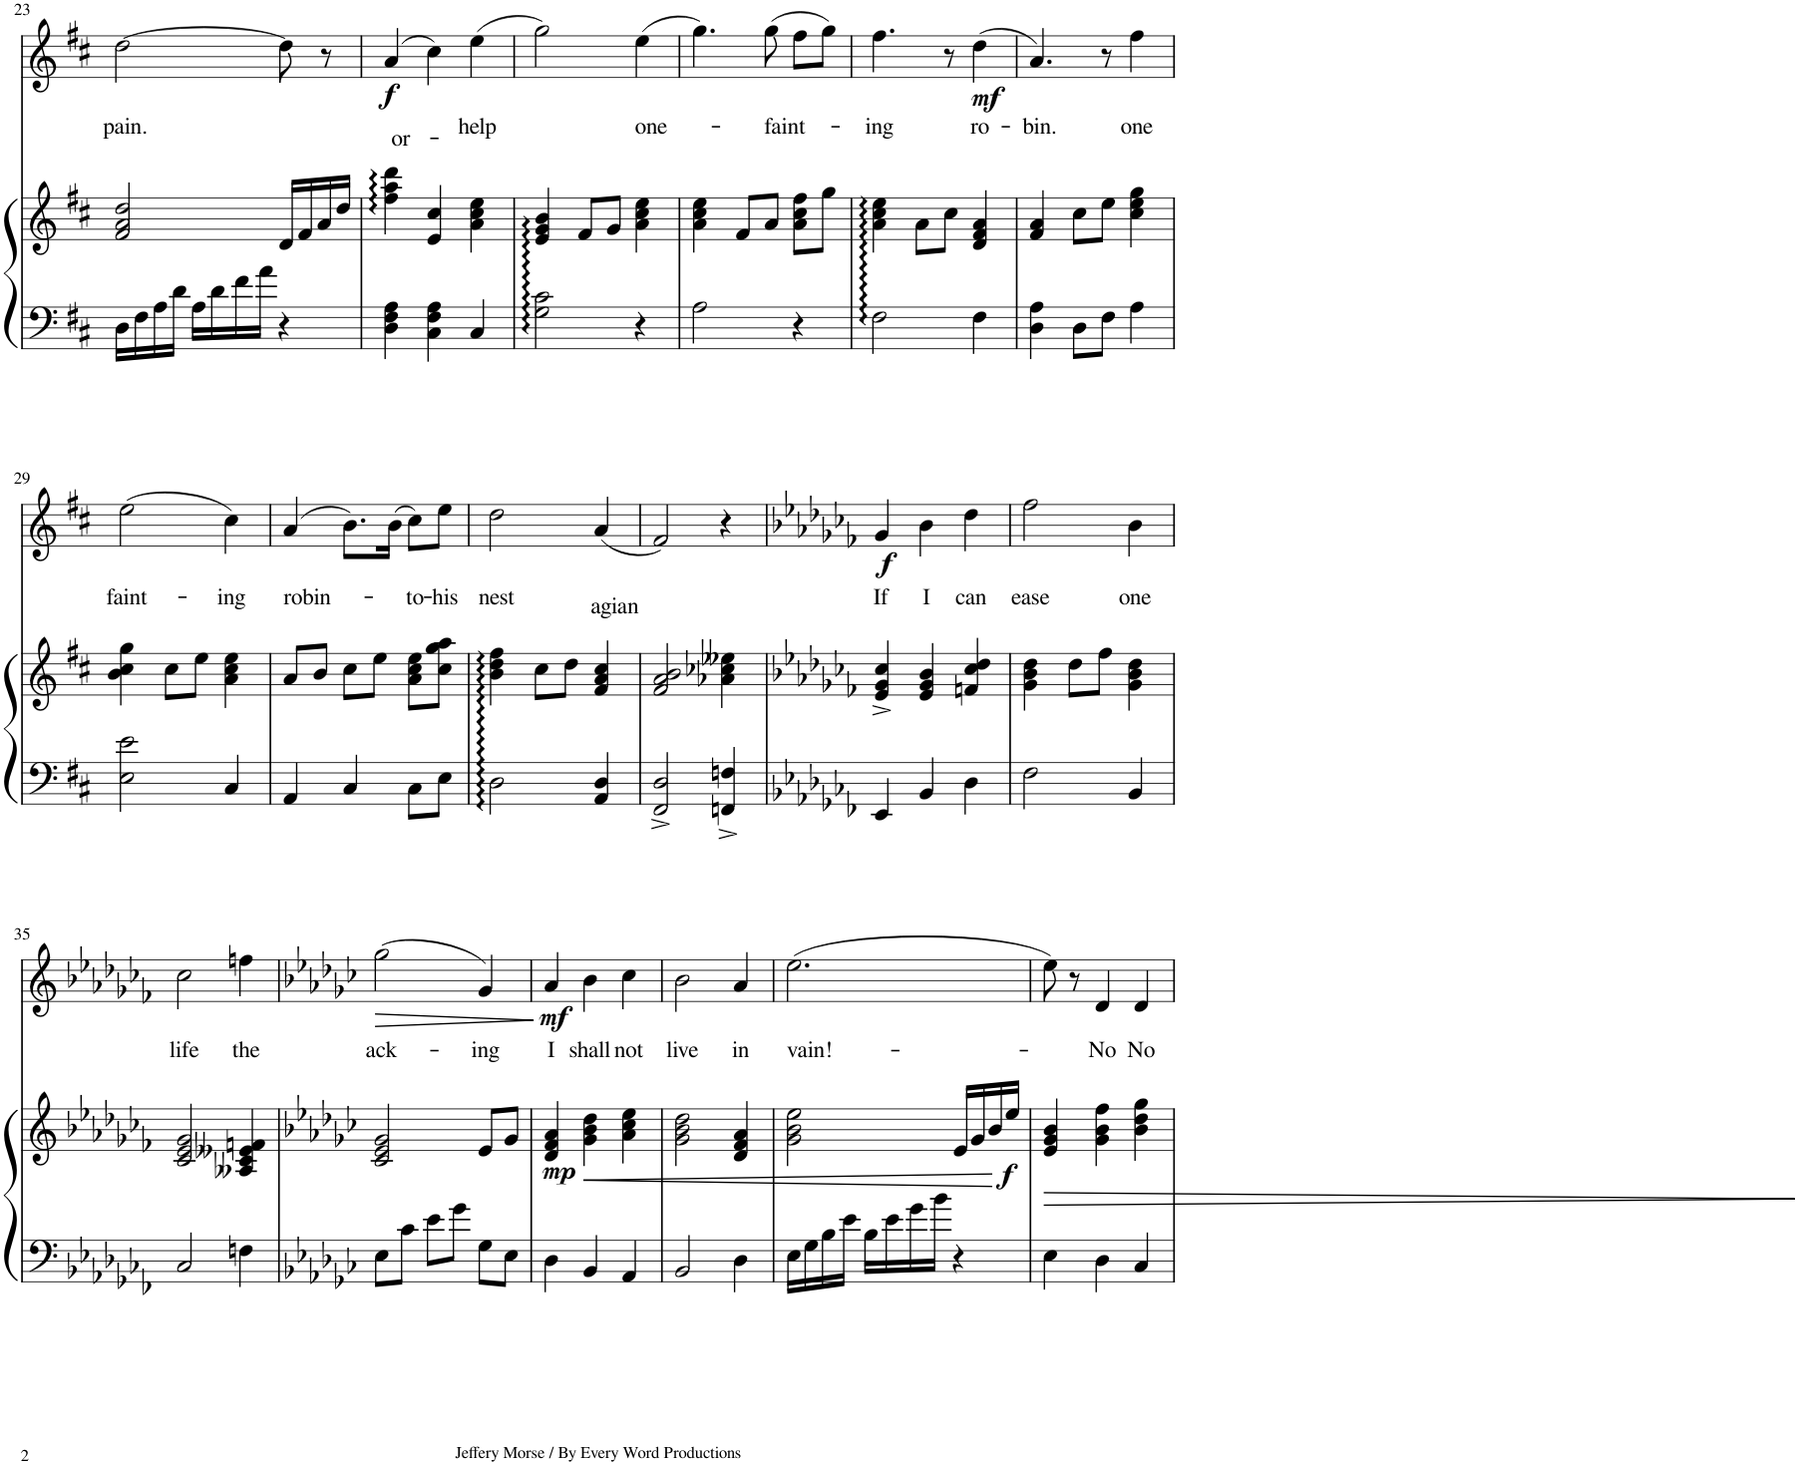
**kern	**kern	**dynam	**kern	**text	**dynam
*part2	*part2	*part2	*part1	*part1	*part1
*staff3	*staff2	*staff2/3	*staff1	*staff1	*staff1
*I"Piano	*	*	*I"Saprano	*	*
*I'Pno	*	*	*	*	*
!!LO:PB:g=z
*clefF4	*clefG2	*	*clefG2	*	*
*k[f#c#]	*k[f#c#]	*	*k[f#c#]	*	*
*M3/4	*M3/4	*	*M3/4	*	*
=23	=23	=23	=23	=23	=23
!	!	!	!	!LO:LY:b	!
16D\LL	2f#/ 2a/ 2dd/	.	[2dd\	pain.	.
16F#\	.	.	.	.	.
16A\	.	.	.	.	.
16d\JJ	.	.	.	.	.
16A\LL	.	.	.	.	.
16d\	.	.	.	.	.
16f#\	.	.	.	.	.
16a\JJ	.	.	.	.	.
4r	16d/LL	.	8dd\]	.	.
.	16f#/	.	.	.	.
.	16a/	.	8r	.	.
.	16dd/JJ	.	.	.	.
=24	=24	=24	=24	=24	=24
!	!	!	!	!LO:LY:b	!LO:DY:b
4D\ 4F#\ 4A\	4ff#\ 4aa\ 4ddd\	.	(4a/	or-	f
4C#\ 4F#\ 4A\	4e/ 4cc#/	.	4cc#\)	.	.
!	!	!	!	!LO:LY:b	!
4C#/	4a\ 4cc#\ 4ee\	.	(4ee\	help	.
=25	=25	=25	=25	=25	=25
2G\ 2c#\	4e/ 4g/ 4b/	.	2gg\)	.	.
.	8f#/L	.	.	.	.
.	8g/J	.	.	.	.
!	!	!	!	!LO:LY:b	!
4r	4a\ 4cc#\ 4ee\	.	(4ee\	one-	.
=26	=26	=26	=26	=26	=26
2A\	4a\ 4cc#\ 4ee\	.	4.gg\)	.	.
.	8f#/L	.	.	.	.
!	!	!	!	!LO:LY:b	!
.	8a/J	.	(8gg\	faint-	.
4r	8a\ 8cc#\ 8ff#\L	.	8ff#\L	.	.
.	8gg\J	.	8gg\J)	.	.
=27	=27	=27	=27	=27	=27
!	!	!	!	!LO:LY:b	!
2F#\	4a\ 4cc#\ 4ee\	.	4.ff#\	ing	.
.	8a\L	.	.	.	.
.	8cc#\J	.	8r	.	.
!	!	!	!	!LO:LY:b	!LO:DY:b
4F#\	4d/ 4f#/ 4a/	.	(4dd\	ro-	mf
=28	=28	=28	=28	=28	=28
!	!	!	!	!LO:LY:b	!
4D\ 4A\	4f#/ 4a/	.	4.a/)	-bin.	.
8D\L	8cc#\L	.	.	.	.
8F#\J	8ee\J	.	8r	.	.
!	!	!	!	!LO:LY:b	!
4A\	4cc#\ 4ee\ 4gg\	.	4ff#\	one	.
!!LO:LB:g=z
=29	=29	=29	=29	=29	=29
!	!	!	!	!LO:LY:b	!
2E\ 2e\	4b\ 4cc#\ 4gg\	.	(2ee\	faint-	.
.	8cc#\L	.	.	.	.
.	8ee\J	.	.	.	.
!	!	!	!	!LO:LY:b	!
4C#/	4a\ 4cc#\ 4ee\	.	4cc#\)	-ing	.
=30	=30	=30	=30	=30	=30
!	!	!	!	!LO:LY:b	!
4AA/	8a/L	.	(4a/	robin-	.
.	8b/J	.	.	.	.
4C#/	8cc#\L	.	8.b\L)	.	.
.	8ee\J	.	.	.	.
.	.	.	(16b\Jk	.	.
!	!	!	!	!LO:LY:b	!
8C#\L	8a\ 8cc#\ 8ee\L	.	8cc#\L)	-to-	.
!	!	!	!	!LO:LY:b	!
8E\J	8cc#\ 8gg\ 8aa\J	.	8ee\J	his	.
=31	=31	=31	=31	=31	=31
!	!	!	!	!LO:LY:b	!
2D\	4b\ 4dd\ 4ff#\	.	2dd\	nest	.
.	8cc#\L	.	.	.	.
.	8dd\J	.	.	.	.
!	!	!	!	!LO:LY:b	!
4AA/ 4D/	4f#/ 4a/ 4cc#/	.	(4a/	agian	.
=32	=32	=32	=32	=32	=32
2FF#/^ 2D/^	2f#/ 2a/ 2b/	.	2f#/)	.	.
4FFn/^ 4Fn/^	4a-X\ 4cc-X\ 4ee--X\	.	4r	.	.
=33	=33	=33	=33	=33	=33
*k[b-e-a-d-g-c-f-]	*k[b-e-a-d-g-c-f-]	*	*k[b-e-a-d-g-c-f-]	*	*
!	!	!	!	!LO:LY:b	!LO:DY:b
4EE-/	4e-/^ 4g-/^ 4cc-/^	.	4g-/	If	f
!	!	!	!	!LO:LY:b	!
4BB-/	4e-/ 4g-/ 4b-/	.	4b-\	I	.
!	!	!	!	!LO:LY:b	!
4D-\	4fn/ 4cc-/ 4dd-/	.	4dd-\	can	.
=34	=34	=34	=34	=34	=34
!	!	!	!	!LO:LY:b	!
2F-\	4g-\ 4b-\ 4dd-\	.	2ff-\	ease	.
.	8dd-\L	.	.	.	.
.	8ff-\J	.	.	.	.
!	!	!	!	!LO:LY:b	!
4BB-/	4g-\ 4b-\ 4dd-\	.	4b-\	one	.
!!LO:LB:g=z
=35	=35	=35	=35	=35	=35
!	!	!	!	!LO:LY:b	!
2C-/	2c-/ 2e-/ 2g-/	.	2cc-\	life	.
!	!	!	!	!LO:LY:b	!
4Fn\	4A--X/ 4c-/ 4e--X/ 4fn/	.	4ffn\	the	.
=36	=36	=36	=36	=36	=36
*k[b-e-a-d-g-c-]	*k[b-e-a-d-g-c-]	*	*k[b-e-a-d-g-c-]	*	*
!	!	!	!	!LO:LY:b	!LO:HP:b
8E-\L	2c-/ 2e-/ 2g-/	.	(2gg-\	ack-	>
8c-\J	.	.	.	.	.
8e-\L	.	.	.	.	.
8g-\J	.	.	.	.	.
!	!	!	!	!LO:LY:b	!
8G-\L	8e-/L	.	4g-/)	-ing	.
8E-\J	8g-/J	.	.	.	.
.	.	.	.	.	]
=37	=37	=37	=37	=37	=37
!	!	!LO:DY:b	!	!LO:LY:b	!LO:DY:b
4D-\	4d-/ 4f/ 4a-/	mp	4a-/	I	mf
!	!	!LO:HP:b	!	!LO:LY:b	!
4BB-/	4g-\ 4b-\ 4dd-\	<	4b-\	shall	.
!	!	!	!	!LO:LY:b	!
4AA-/	4a-\ 4cc-\ 4ee-\	.	4cc-\	not	.
.	.	[	.	.	.
=38	=38	=38	=38	=38	=38
!	!	!	!	!LO:LY:b	!
2BB-/	2g-\ 2b-\ 2dd-\	.	2b-\	live	.
!	!	!	!	!LO:LY:b	!
4D-\	4d-/ 4f/ 4a-/	.	4a-/	in	.
=39	=39	=39	=39	=39	=39
!	!	!	!	!LO:LY:b	!
16E-\LL	2g-\ 2b-\ 2ee-\	.	(2.ee-\	vain!-	.
16G-\	.	.	.	.	.
16B-\	.	.	.	.	.
16e-\JJ	.	.	.	.	.
16B-\LL	.	.	.	.	.
16e-\	.	.	.	.	.
16g-\	.	.	.	.	.
16b-\JJ	.	.	.	.	.
4r	16e-/LL	.	.	.	.
.	16g-/	.	.	.	.
.	16b-/	.	.	.	.
!	!	!LO:DY:b	!	!	!
.	16ee-/JJ	f	.	.	.
=40	=40	=40	=40	=40	=40
!	!	!LO:HP:b	!	!	!
4E-\	4e-/ 4g-/ 4b-/	>	8ee-\)	.	.
.	.	.	8r	.	.
!	!	!	!	!LO:LY:b	!
4D-\	4g-\ 4b-\ 4ff\	.	4d-/	No	.
!	!	!	!	!LO:LY:b	!
4C-/	4b-\ 4dd-\ 4gg-\	.	4d-/	No	.
.	.	]	.	.	.
=	=	=	=	=	=
*-	*-	*-	*-	*-	*-
